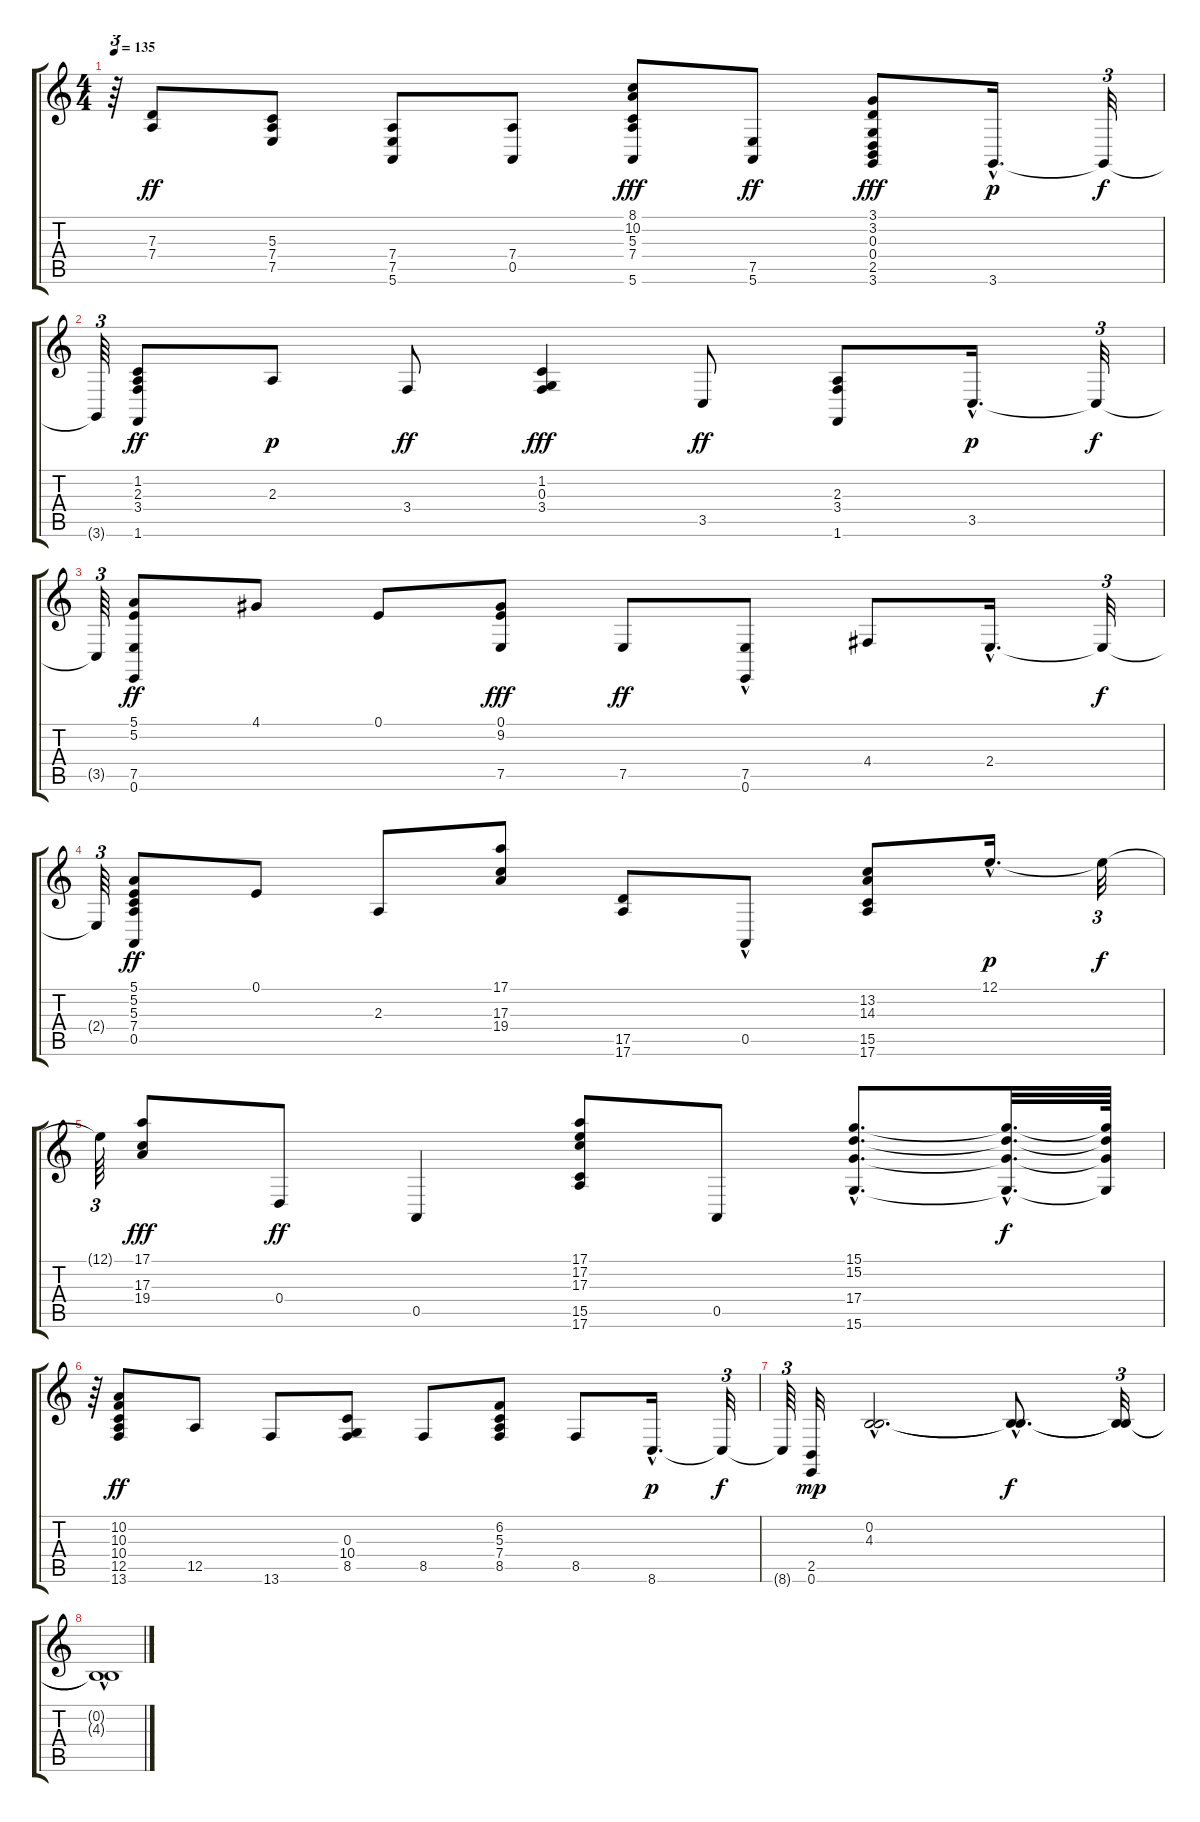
\track "" {instrument acousticgrandpiano}
\staff {score tabs}
\tuning (E4 B3 G3 D3 A2 E2) {hide}
\ts (4 4)
\tempo 135
\clef g2
\ks c
r.64{tu (3 2) dy f} (7.3 7.4).8{dy ff} (5.3 7.4 7.5).8 (7.4 7.5 5.6).8 (7.4 0.5).8 (8.1 10.2 5.3 7.4 5.6).8{dy fff} (7.5 5.6).8{dy ff} (3.1 3.2 0.3 0.4 2.5 3.6).8{dy fff} 3.6{hac}.16{d dy p} 3.6{t}.32{tu (3 2) dy f} |
3.6{t}.64{tu (3 2)} (1.2 2.3 3.4 1.6).8{dy ff} 2.3.8{dy p} 3.4.8{dy ff} (1.2 0.3 3.4).4{dy fff} 3.5.8{dy ff} (2.3 3.4 1.6).8 3.5{hac}.16{d dy p} 3.5{t}.32{tu (3 2) dy f} |
3.5{t}.64{tu (3 2)} (5.1 5.2 7.5 0.6).8{dy ff} 4.1.8 0.1.8 (0.1 9.2 7.5).8{dy fff} 7.5.8{dy ff} (7.5 0.6{hac}).8 4.4.8 2.4{hac}.16{d} 2.4{t}.32{tu (3 2) dy f} |
2.4{t}.64{tu (3 2)} (5.1 5.2 5.3 7.4 0.5).8{dy ff} 0.1.8 2.3.8 (17.1 17.3 19.4).8 (17.5 17.6).8 0.5{hac}.8 (13.2 14.3 15.5 17.6).8 12.1{hac}.16{d dy p} 12.1{t}.32{tu (3 2) dy f} |
12.1{t}.64{tu (3 2)} (17.1 17.3 19.4).8{dy fff} 0.4.8{dy ff} 0.5.4 (17.1 17.2 17.3 15.5 17.6).8 0.5.8 (15.1{hac} 15.2{hac} 17.4{hac} 15.6{hac}).8{d} (15.1{hac t} 15.2{hac t} 17.4{hac t} 15.6{hac t}).32{d dy f} (15.1{t} 15.2{t} 17.4{t} 15.6{t}).64 |
r.64{tu (3 2)} (10.2 10.3 10.4 12.5 13.6).8{dy ff} 12.5.8 13.6.8 (0.3 10.4 8.5).8 8.5.8 (6.2 5.3 7.4 8.5).8 8.5.8 8.6{hac}.16{d dy p} 8.6{t}.32{tu (3 2) dy f} |
8.6{t}.64{tu (3 2)} (2.5 0.6).32{dy mp} (0.2{hac} 4.3{hac}).2{d} (0.2{hac t} 4.3{hac t}).8{d dy f} (0.2{t} 4.3{t}).32{tu (3 2)} |
(0.2{t} 4.3{hac t}).1
